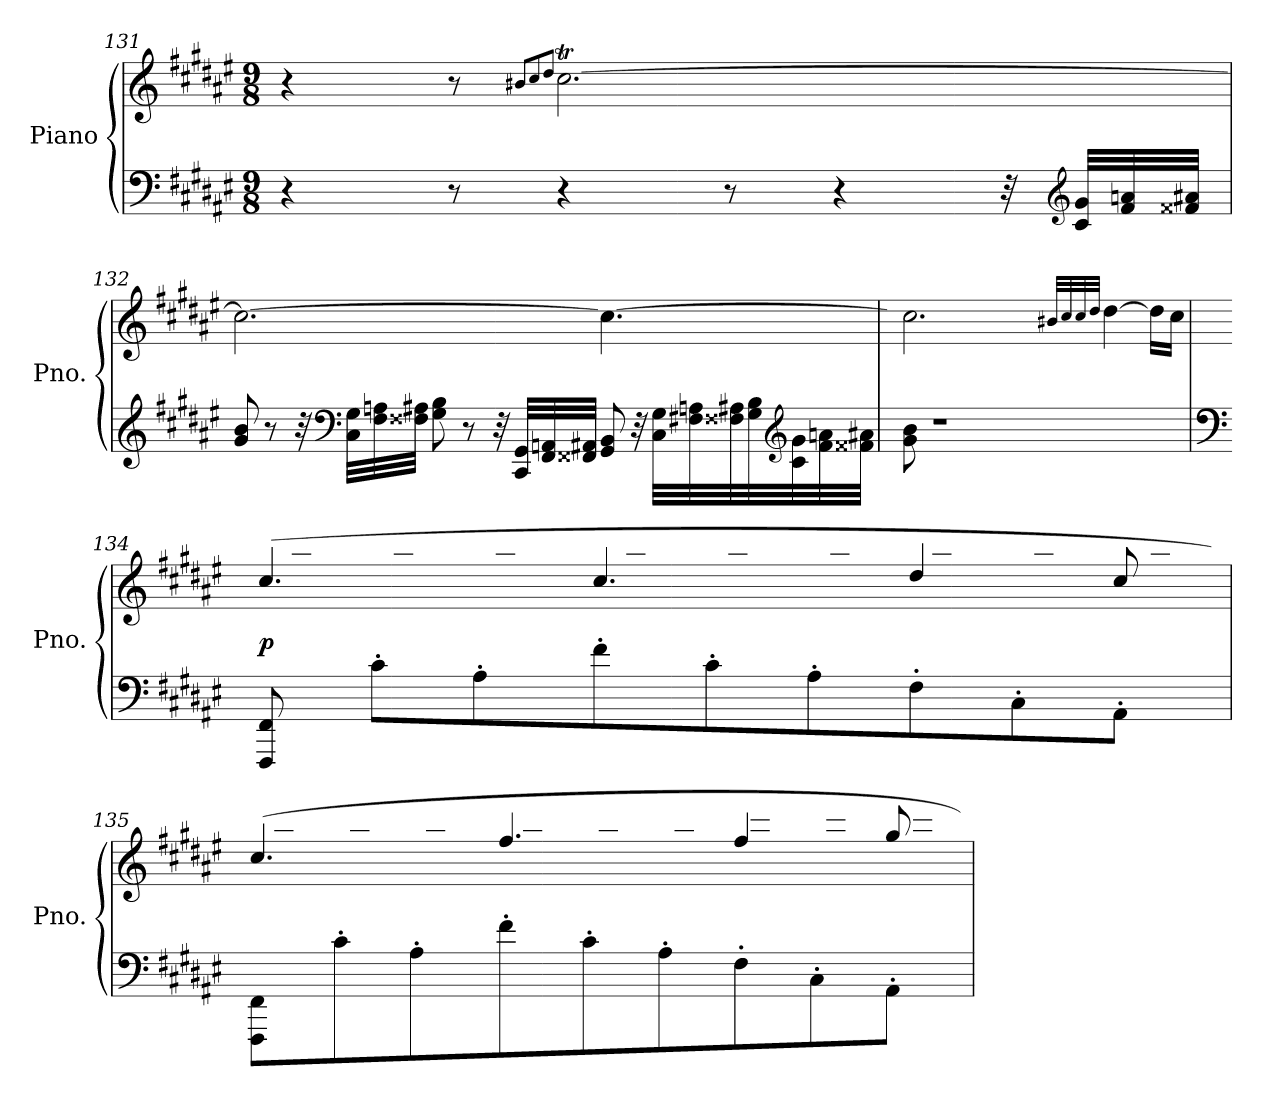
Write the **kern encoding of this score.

**kern	**kern	**dynam
*part1	*part1	*part1
*staff2	*staff1	*staff1/2
*I"Piano	*	*
*I'Pno.	*	*
!!LO:LB:g=z
*clefF4	*clefG2	*
*k[f#c#g#d#a#e#]	*k[f#c#g#d#a#e#]	*
*M9/8	*M9/8	*
*MM80	*MM80	*
=131	=131	=131
4r	4r	.
8r	8r	.
*	*MM60	*
.	8qb#X/L	.
.	8qcc#/	.
.	8qdd#/J	.
4r	[2.cc#T\	.
8r	.	.
4r	.	.
32r	.	.
*clefG2	*	*
32c#/ 32g#/LLL	.	.
32f#/ 32an/	.	.
32f##X/ 32a#X/JJJ	.	.
=132	=132	=132
8g#/ 8b/	2.cc#\_	.
8r	.	.
32r	.	.
*clefF4	*	*
32C#\ 32G#\LLL	.	.
32F#\ 32An\	.	.
32F##X\ 32A#X\JJJ	.	.
8G#\ 8B\	.	.
8r	.	.
32r	.	.
32CC#/ 32GG#/LLL	.	.
32FF#/ 32AAn/	.	.
32FF##X/ 32AA#X/JJJ	.	.
8GG#/ 8BB/	4.cc#\_	.
32r	.	.
32C#\ 32G#\LLL	.	.
32F#X\ 32An\	.	.
32F##X\ 32A#X\	.	.
32G#\ 32B\	.	.
*clefG2	*	*
32c#\ 32g#\	.	.
32f#\ 32an\	.	.
32f##X\ 32a#X\JJJ	.	.
=133	=133	=133
*	*^	*
8g#\ 8b\	2.cc#\	2cc#\yy_	.
1r	.	.	.
.	.	8cc#\Lyy]	.
*	*MM40	*	*
.	.	8cc#\Jyy	.
.	.	32qb#X/LLL	.
.	.	32qcc#/	.
.	.	32qcc#/	.
.	.	32qdd#/JJJ	.
.	[4dd#\	4.ryy	.
.	16dd#\LL]	.	.
*	*MM5	*	*
.	16cc#\JJ	.	.
!!LO:LB:g=z	!!
=134	=134	=134	=134
*clefF4	*	*	*
*	*MM62	*	*
!	!	!	!LO:DY:b
8FFF#/ 8FF#/	(>4.cc#/	32cc#\LLLyy	p
.	.	32aa#\	.
.	.	32cc#\	.
.	.	32a#\	.
8c#'\L	.	32cc#\	.
.	.	32aa#\	.
.	.	32cc#\	.
.	.	32a#\	.
8A#'\	.	32cc#\	.
.	.	32aa#\	.
.	.	32cc#\	.
.	.	32a#\	.
8f#'\	4.cc#/	32cc#\yy	.
.	.	32aa#\	.
.	.	32cc#\	.
.	.	32a#\	.
8c#'\	.	32cc#\	.
.	.	32aa#\	.
.	.	32cc#\	.
.	.	32a#\	.
8A#'\	.	32cc#\	.
.	.	32aa#\	.
.	.	32cc#\	.
.	.	32a#\	.
8F#'\	4dd#/	32dd#\	.
.	.	32aa#\	.
.	.	32dd#\	.
.	.	32a#\	.
8C#'\	.	32dd#\	.
.	.	32aa#\	.
.	.	32dd#\	.
.	.	32a#\	.
8AA#'\J	8cc#/	32cc#\	.
.	.	32aa#\	.
.	.	32cc#\	.
.	.	32a#\JJJ)	.
=135	=135	=135	=135
8FFF#\ 8FF#\L	(>4.cc#/	32cc#\LLLyy	.
.	.	32aa#\	.
.	.	32cc#\	.
.	.	32a#\	.
8c#'\	.	32cc#\	.
.	.	32aa#\	.
.	.	32cc#\	.
.	.	32a#\	.
8A#'\	.	32cc#\	.
.	.	32aa#\	.
.	.	32cc#\	.
.	.	32a#\	.
8f#'\	4.ff#/	32ff#\yy	.
.	.	32aa#\	.
.	.	32ff#\	.
.	.	32a#\	.
8c#'\	.	32ff#\	.
.	.	32aa#\	.
.	.	32ff#\	.
.	.	32a#\	.
8A#'\	.	32ff#\	.
.	.	32aa#\	.
.	.	32ff#\	.
.	.	32a#\	.
8F#'\	4ff#/	32ff#\	.
.	.	32ccc#\	.
.	.	32ff#\	.
.	.	32a#\	.
8C#'\	.	32ff#\	.
.	.	32ccc#\	.
.	.	32ff#\	.
.	.	32a#\	.
8AA#'\J	8gg#/	32gg#\	.
.	.	32ccc#\	.
.	.	32gg#\	.
.	.	32a#\JJJ)	.
*	*v	*v	*
=	=	=
*-	*-	*-
